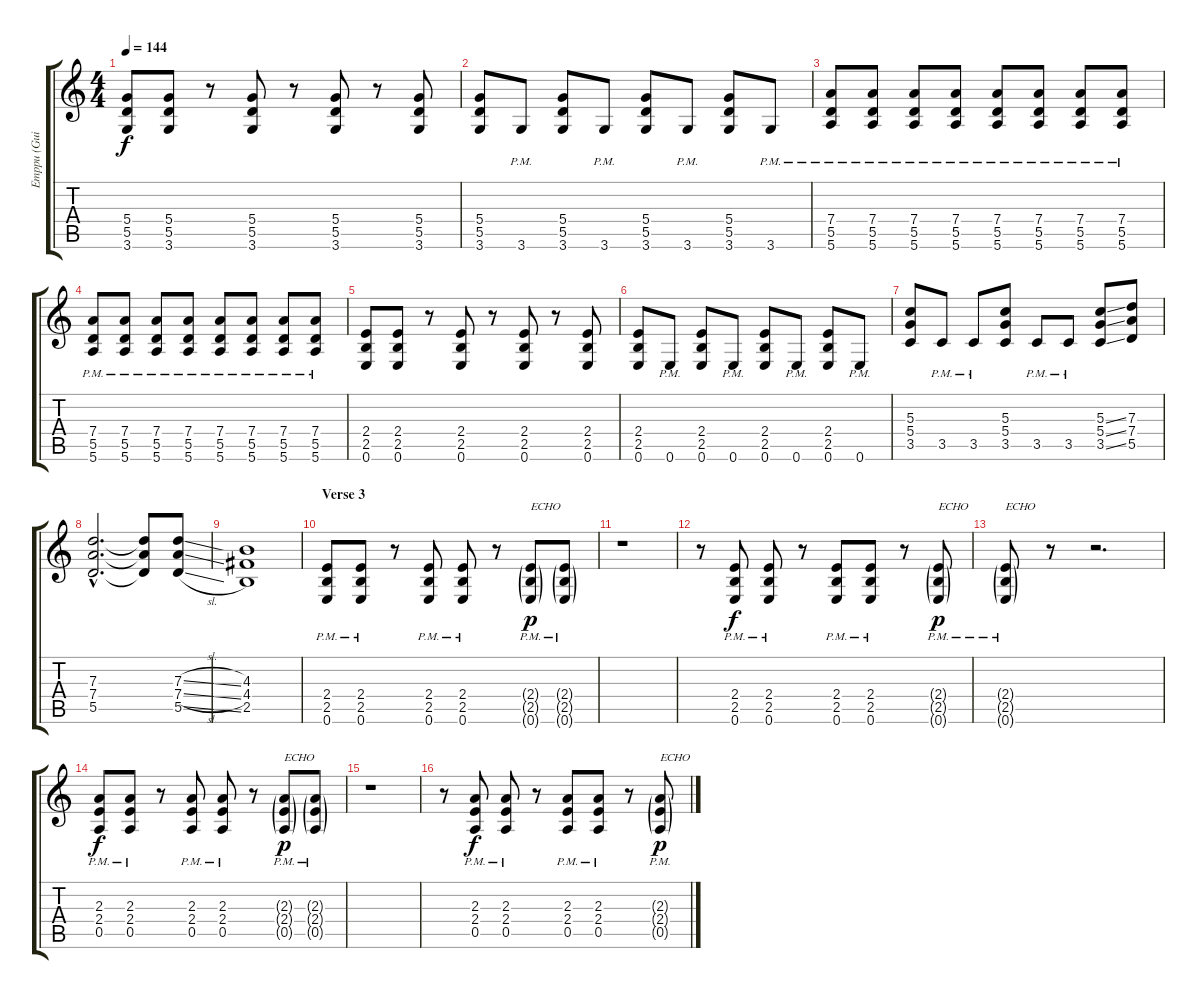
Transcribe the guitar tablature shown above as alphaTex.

\track ("Emppu (Guitar)" "Emppu (Gui") {instrument overdrivenguitar}
\staff {score tabs}
\tuning (E4 B3 G3 D3 A2 E2) {hide}
\ts (4 4)
\tempo 144
\clef g2
\ks c
(5.4 5.5 3.6).8{dy f} (5.4 5.5 3.6).8 r.8 (5.4 5.5 3.6).8 r.8 (5.4 5.5 3.6).8 r.8 (5.4 5.5 3.6).8 |
(5.4 5.5 3.6).8 3.6{pm}.8 (5.4 5.5 3.6).8 3.6{pm}.8 (5.4 5.5 3.6).8 3.6{pm}.8 (5.4 5.5 3.6).8 3.6{pm}.8 |
(7.4{pm} 5.5{pm} 5.6{pm}).8 (7.4{pm} 5.5{pm} 5.6{pm}).8 (7.4{pm} 5.5{pm} 5.6{pm}).8 (7.4{pm} 5.5{pm} 5.6{pm}).8 (7.4{pm} 5.5{pm} 5.6{pm}).8 (7.4{pm} 5.5{pm} 5.6{pm}).8 (7.4{pm} 5.5{pm} 5.6{pm}).8 (7.4{pm} 5.5{pm} 5.6{pm}).8 |
(7.4{pm} 5.5{pm} 5.6{pm}).8 (7.4{pm} 5.5{pm} 5.6{pm}).8 (7.4{pm} 5.5{pm} 5.6{pm}).8 (7.4{pm} 5.5{pm} 5.6{pm}).8 (7.4{pm} 5.5{pm} 5.6{pm}).8 (7.4{pm} 5.5{pm} 5.6{pm}).8 (7.4{pm} 5.5{pm} 5.6{pm}).8 (7.4{pm} 5.5{pm} 5.6{pm}).8 |
(2.4 2.5 0.6).8 (2.4 2.5 0.6).8 r.8 (2.4 2.5 0.6).8 r.8 (2.4 2.5 0.6).8 r.8 (2.4 2.5 0.6).8 |
(2.4 2.5 0.6).8 0.6{pm}.8 (2.4 2.5 0.6).8 0.6{pm}.8 (2.4 2.5 0.6).8 0.6{pm}.8 (2.4 2.5 0.6).8 0.6{pm}.8 |
(5.3 5.4 3.5).8 3.5{pm}.8 3.5{pm}.8 (5.3 5.4 3.5).8 3.5{pm}.8 3.5{pm}.8 (5.3{ss} 5.4{ss} 3.5{ss}).8 (7.3 7.4 5.5).8 |
(7.3{hac} 7.4{hac} 5.5{hac}).2{d} (7.3{t} 7.4{t} 5.5{t}).8 (7.3{sl} 7.4{sl} 5.5{sl}).8 |
(4.3 4.4 2.5).1 |
\section ("" "Verse 3")
(2.4{pm} 2.5{pm} 0.6{pm}).8 (2.4{pm} 2.5{pm} 0.6{pm}).8 r.8 (2.4{pm} 2.5{pm} 0.6{pm}).8 (2.4{pm} 2.5{pm} 0.6{pm}).8 r.8 (2.4{g pm} 2.5{g pm} 0.6{g pm}).8{txt "ECHO" dy p} (2.4{g pm} 2.5{g pm} 0.6{g pm}).8 |
r.1 |
r.8 (2.4{pm} 2.5{pm} 0.6{pm}).8{dy f} (2.4{pm} 2.5{pm} 0.6{pm}).8 r.8 (2.4{pm} 2.5{pm} 0.6{pm}).8 (2.4{pm} 2.5{pm} 0.6{pm}).8 r.8 (2.4{g pm} 2.5{g pm} 0.6{g pm}).8{txt "ECHO" dy p} |
(2.4{g pm} 2.5{g pm} 0.6{g pm}).8{txt "ECHO"} r.8 r.2{d} |
(2.3{pm} 2.4{pm} 0.5{pm}).8{dy f} (2.3{pm} 2.4{pm} 0.5{pm}).8 r.8 (2.3{pm} 2.4{pm} 0.5{pm}).8 (2.3{pm} 2.4{pm} 0.5{pm}).8 r.8 (2.3{g pm} 2.4{g pm} 0.5{g pm}).8{txt "ECHO" dy p} (2.3{g pm} 2.4{g pm} 0.5{g pm}).8 |
r.1 |
r.8 (2.3{pm} 2.4{pm} 0.5{pm}).8{dy f} (2.3{pm} 2.4{pm} 0.5{pm}).8 r.8 (2.3{pm} 2.4{pm} 0.5{pm}).8 (2.3{pm} 2.4{pm} 0.5{pm}).8 r.8 (2.3{g pm} 2.4{g pm} 0.5{g pm}).8{txt "ECHO" dy p}
